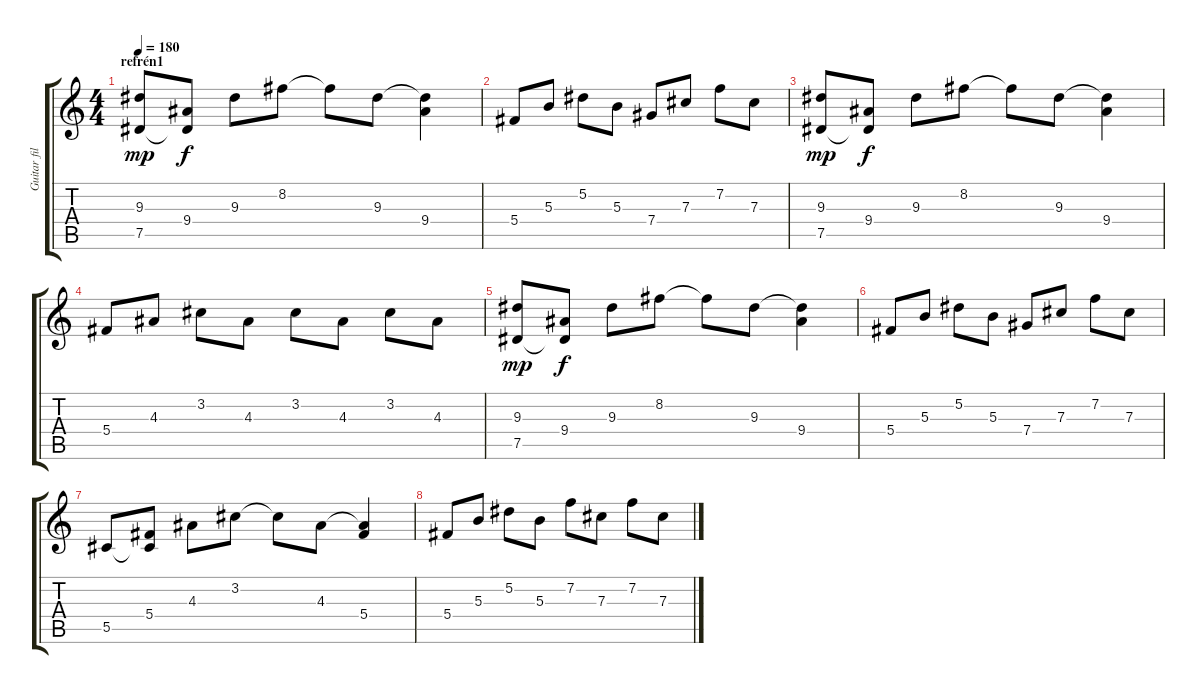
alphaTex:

\track ("Guitar fills" "Guitar fil") {instrument overdrivenguitar}
\staff {score tabs}
\tuning (Eb4 Bb3 Gb3 Db3 Ab2 Eb2) {hide}
\ts (4 4)
\section ("" "refrén1")
\tempo 180
\clef g2
\ks c
(9.3 7.5).8{dy mp} (9.4 7.5{t}).8{dy f} 9.3.8 8.2.8 8.2{t}.8 9.3.8 (9.3{t} 9.4).4 |
5.4.8 5.3.8 5.2.8 5.3.8 7.4.8 7.3.8 7.2.8 7.3.8 |
(9.3 7.5).8{dy mp} (9.4 7.5{t}).8{dy f} 9.3.8 8.2.8 8.2{t}.8 9.3.8 (9.3{t} 9.4).4 |
5.4.8 4.3.8 3.2.8 4.3.8 3.2.8 4.3.8 3.2.8 4.3.8 |
(9.3 7.5).8{dy mp} (9.4 7.5{t}).8{dy f} 9.3.8 8.2.8 8.2{t}.8 9.3.8 (9.3{t} 9.4).4 |
5.4.8 5.3.8 5.2.8 5.3.8 7.4.8 7.3.8 7.2.8 7.3.8 |
5.5.8 (5.4 5.5{t}).8 4.3.8 3.2.8 3.2{t}.8 4.3.8 (4.3{t} 5.4).4 |
5.4.8 5.3.8 5.2.8 5.3.8 7.2.8 7.3.8 7.2.8 7.3.8
